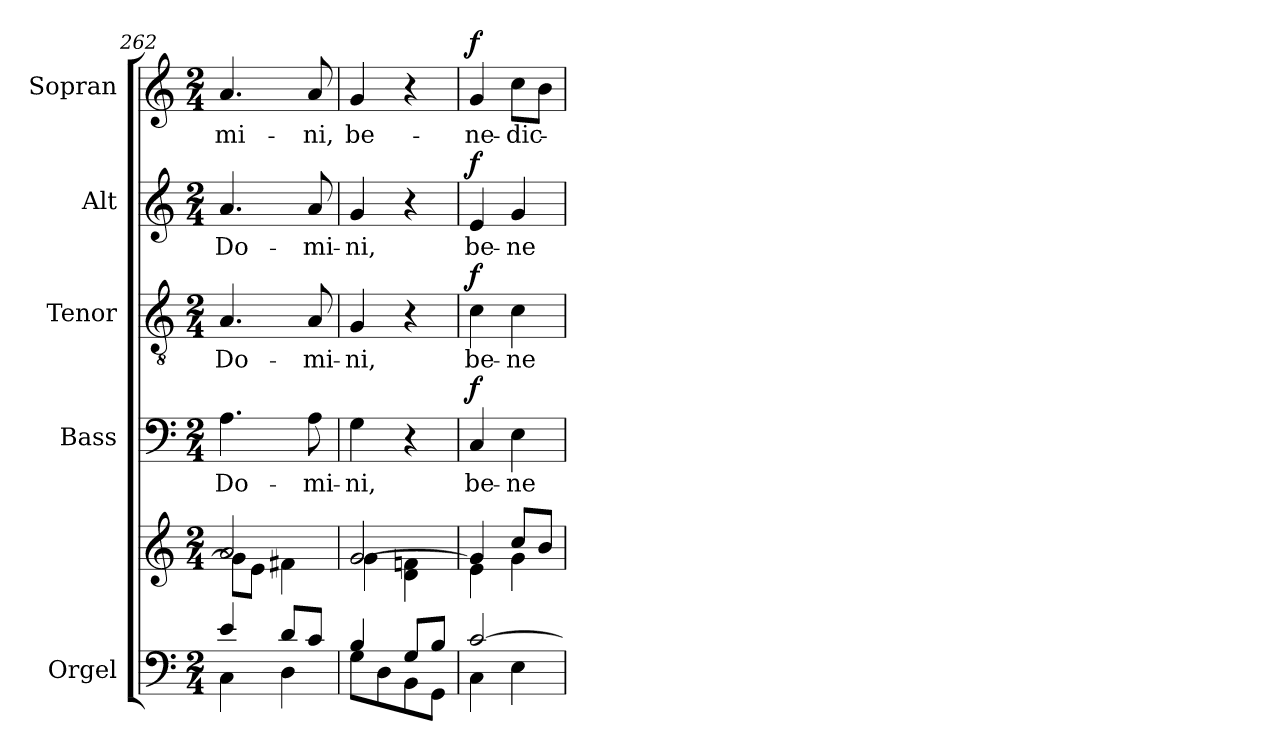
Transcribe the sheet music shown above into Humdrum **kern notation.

**kern	**kern	**kern	**text	**dynam	**kern	**text	**dynam	**kern	**text	**dynam	**kern	**text	**dynam
*part5	*part5	*part4	*part4	*part4	*part3	*part3	*part3	*part2	*part2	*part2	*part1	*part1	*part1
*staff6	*staff5	*staff4	*staff4	*staff4	*staff3	*staff3	*staff3	*staff2	*staff2	*staff2	*staff1	*staff1	*staff1
*I"Orgel	*	*I"Bass	*	*	*I"Tenor	*	*	*I"Alt	*	*	*I"Sopran	*	*
*I'Org.	*	*I'B.	*	*	*I'T.	*	*	*I'A.	*	*	*I'S.	*	*
!!LO:LB:g=z
*clefF4	*clefG2	*clefF4	*	*	*clefGv2	*	*	*clefG2	*	*	*clefG2	*	*
*k[]	*k[]	*k[]	*	*	*k[]	*	*	*k[]	*	*	*k[]	*	*
*C:	*C:	*C:	*	*	*C:	*	*	*C:	*	*	*C:	*	*
*M2/4	*M2/4	*M2/4	*	*	*M2/4	*	*	*M2/4	*	*	*M2/4	*	*
=262	=262	=262	=262	=262	=262	=262	=262	=262	=262	=262	=262	=262	=262
*^	*^	*	*	*	*	*	*	*	*	*	*	*	*
!	!	!	!	!	!LO:LY:b	!	!	!LO:LY:b	!	!	!LO:LY:b	!	!	!LO:LY:b	!
4e/	4C\	2a/	8g\L]	4.A\	Do-	.	4.A/	Do-	.	4.a/	Do-	.	4.a/	-mi-	.
.	.	.	8e\J	.	.	.	.	.	.	.	.	.	.	.	.
8d/L	4D\	.	4f#X\	.	.	.	.	.	.	.	.	.	.	.	.
!	!	!	!	!	!LO:LY:b	!	!	!LO:LY:b	!	!	!LO:LY:b	!	!	!LO:LY:b	!
8c/J	.	.	.	8A\	-mi-	.	8A/	-mi-	.	8a/	-mi-	.	8a/	-ni,	.
=263	=263	=263	=263	=263	=263	=263	=263	=263	=263	=263	=263	=263	=263	=263	=263
!	!	!	!	!	!LO:LY:b	!	!	!LO:LY:b	!	!	!LO:LY:b	!	!	!LO:LY:b	!
4B/	8G\L	[>2g/	4g\	4G\	-ni,	.	4G/	-ni,	.	4g/	-ni,	.	4g/	be-	.
.	8D\	.	.	.	.	.	.	.	.	.	.	.	.	.	.
8G/L	8BB\	.	4d\ 4fn\	4r	.	.	4r	.	.	4r	.	.	4r	.	.
8B/J	8GG\J	.	.	.	.	.	.	.	.	.	.	.	.	.	.
=264	=264	=264	=264	=264	=264	=264	=264	=264	=264	=264	=264	=264	=264	=264	=264
!	!	!	!	!	!LO:LY:b	!LO:DY:a	!	!LO:LY:b	!LO:DY:a	!	!LO:LY:b	!LO:DY:a	!	!LO:LY:b	!LO:DY:a
[>2c/	4C\	4g/]	4e\	4C/	be-	f	4c\	be-	f	4e/	be-	f	4g/	-ne-	f
!	!	!	!	!	!LO:LY:b	!	!	!LO:LY:b	!	!	!LO:LY:b	!	!	!LO:LY:b	!
.	4E\	8cc/L	4g\	4E\	-ne-	.	4c\	-ne-	.	4g/	-ne-	.	8cc\L	-dic-	.
.	.	8b/J	.	.	.	.	.	.	.	.	.	.	8b\J	.	.
*v	*v	*	*	*	*	*	*	*	*	*	*	*	*	*	*
*	*v	*v	*	*	*	*	*	*	*	*	*	*	*	*
=	=	=	=	=	=	=	=	=	=	=	=	=	=
*-	*-	*-	*-	*-	*-	*-	*-	*-	*-	*-	*-	*-	*-
